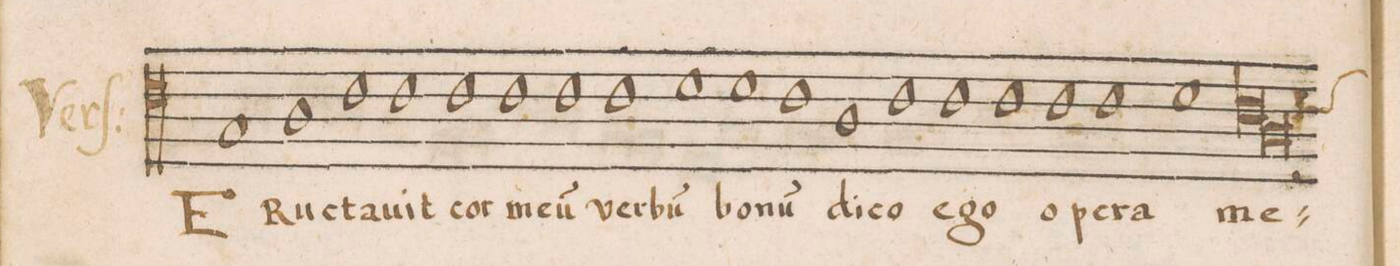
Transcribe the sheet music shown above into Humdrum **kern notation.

**kern	**text
*I"TENOR	*
*clefC4	*
*k[]	*
*met(C|)	*
*M2/1	*
1G	E-
1A	-Ruc-
=39-	=39-
1c	-ta-
1c	-uit
=40-	=40-
1c	cor
1c	me-
=41-	=41-
1c	-u(m)
1c	ver-
=42-	=42-
1d	-bu(m)
1d	bo-
=43-	=43-
1c	-nu(m)
1A	di-
=44-	=44-
1c	-co
1c	e-
=45-	=45-
1c	-go
1c	o-
=46-	=46-
1c	-pe-
1d	-ra
=47-	=47-
*lig	*
1c	me-
*custos:c	*
1A	.
*-	*-
